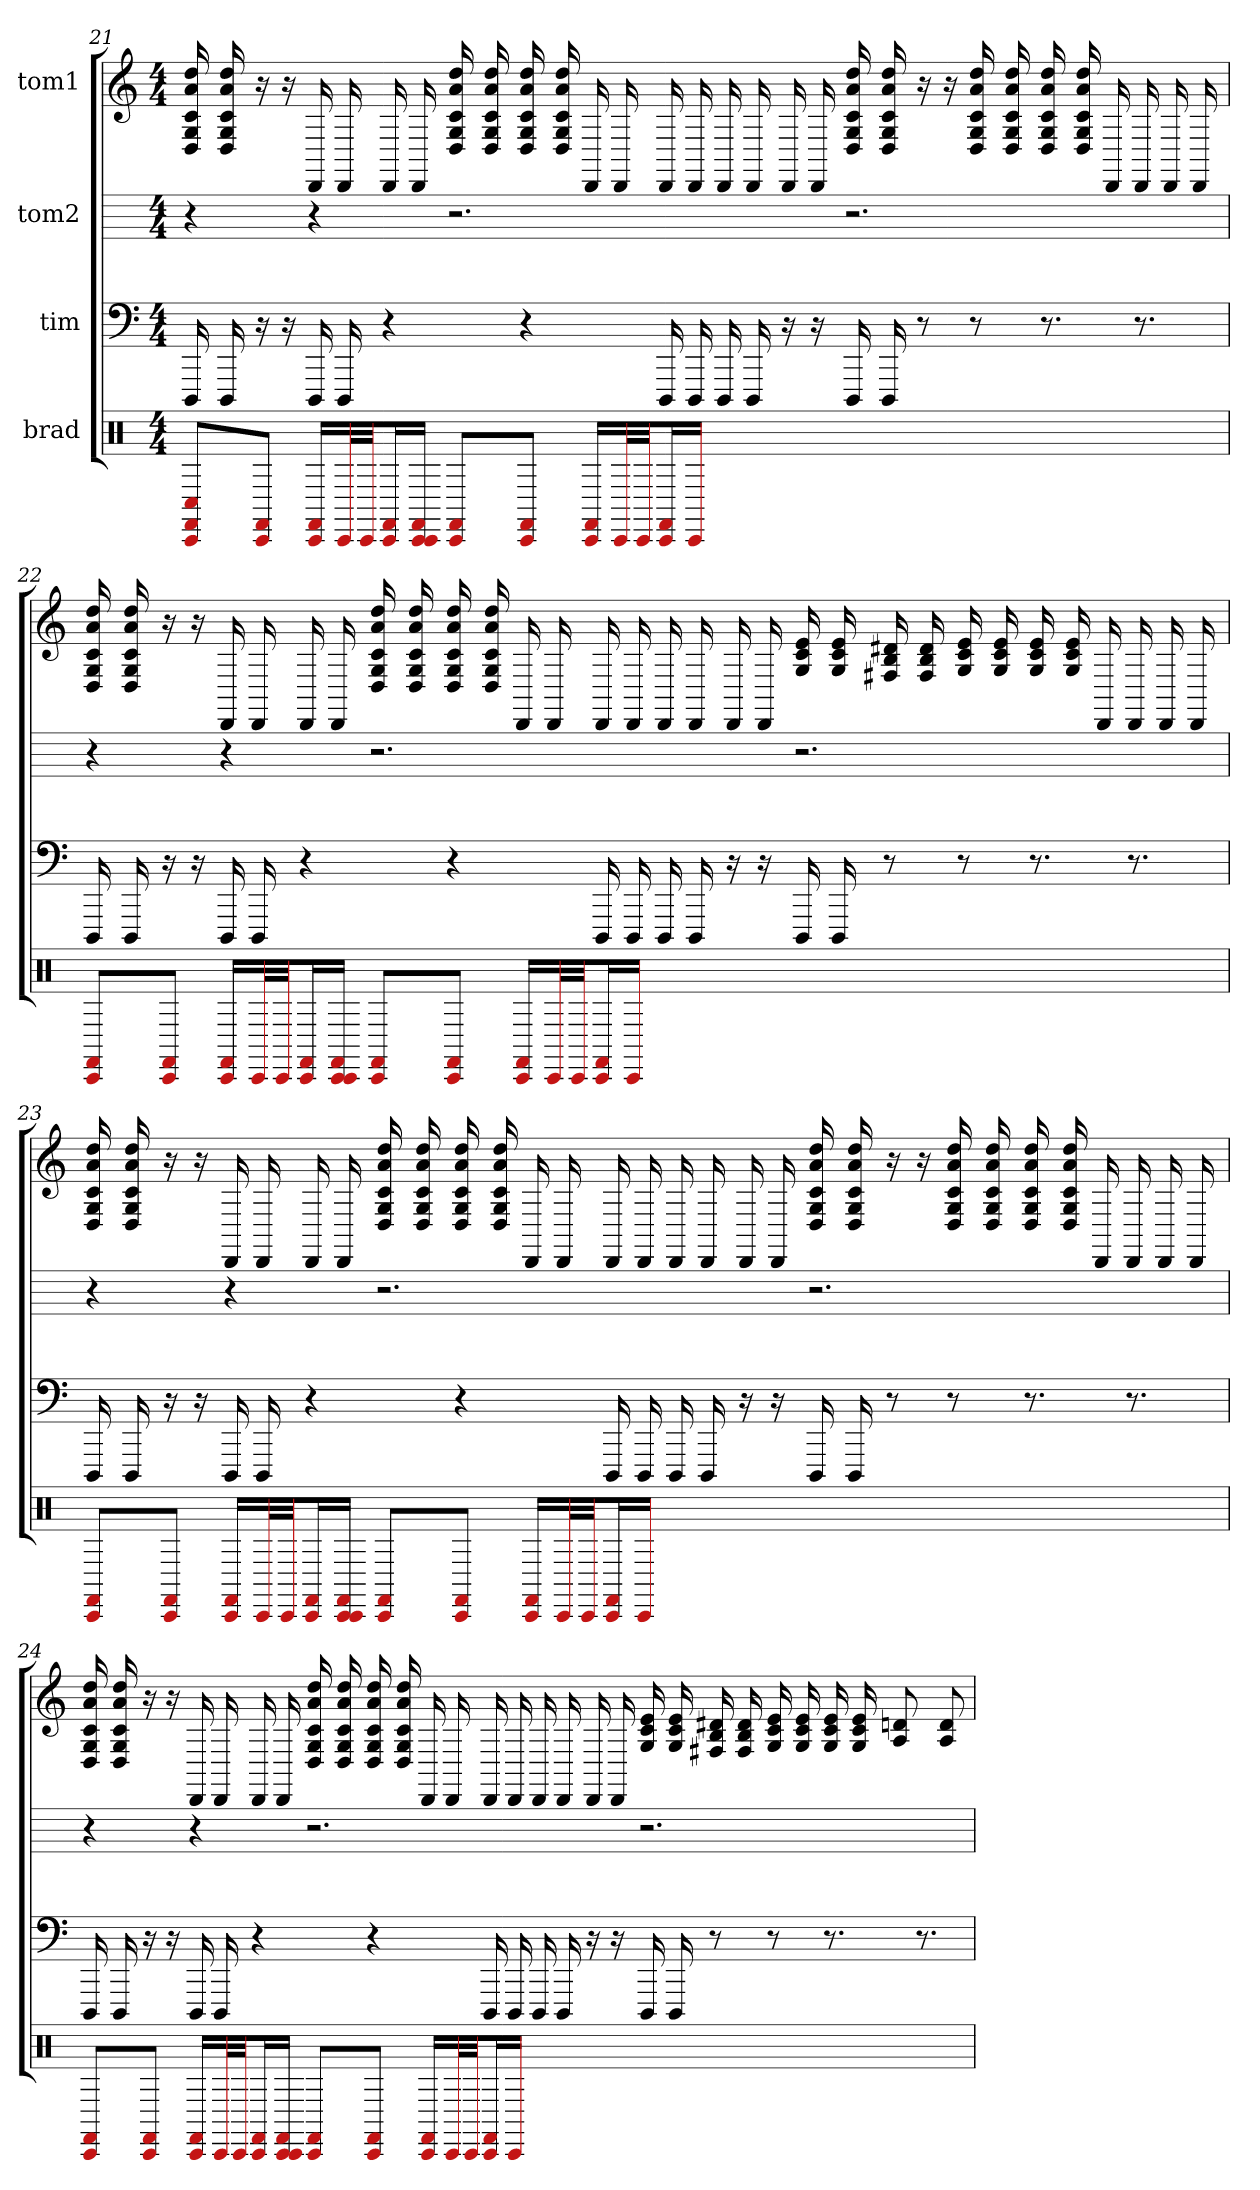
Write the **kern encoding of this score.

**kern	**kern	**kern	**kern
*part4	*part3	*part2	*part1
*staff4	*staff3	*staff2	*staff1
*I"brad	*I"tim	*I"tom2	*I"tom1
*clefX	*	*	*
*k[]	*k[]	*k[]	*k[]
*M4/4	*M4/4	*M4/4	*M4/4
=21	=21	=21	=21
8C#/ 8FF#/ 8CC/L	16DDD	4r	16dd 16a 16c 16G 16D
.	16DDD	.	16dd 16a 16c 16G 16D
8FF#/ 8CC/J	16r	.	16r
.	16r	.	16r
16FF#/ 16CC#/LL	16DDD	4r	16DD
32CC#/L	16DDD	.	16DD
32CC#/JJ	.	.	.
16FF#/ 16CC#/L	4r	.	16DD
16FF#/ 16CC#/ 16CC/JJ	.	.	16DD
8FF#/ 8CC/L	.	2.r	16dd 16a 16c 16G 16D
.	.	.	16dd 16a 16c 16G 16D
8FF#/ 8CC/J	4r	.	16dd 16a 16c 16G 16D
.	.	.	16dd 16a 16c 16G 16D
16FF#/ 16CC#/LL	.	.	16DD
32CC#/L	.	.	16DD
32CC#/JJ	.	.	.
16FF#/ 16CC#/L	16DDD	.	16DD
16CC#/JJ	16DDD	.	16DD
1ryy	16DDD	.	16DD
.	16DDD	.	16DD
.	16r	.	16DD
.	16r	.	16DD
.	16DDD	2.r	16dd 16a 16c 16G 16D
.	16DDD	.	16dd 16a 16c 16G 16D
.	8r	.	16r
.	.	.	16r
.	8r	.	16dd 16a 16c 16G 16D
.	.	.	16dd 16a 16c 16G 16D
.	8.r	.	16dd 16a 16c 16G 16D
.	.	.	16dd 16a 16c 16G 16D
.	.	.	16DD
.	8.r	.	16DD
.	.	.	16DD
.	.	.	16DD
=22	=22	=22	=22
8FF#/ 8CC/L	16DDD	4r	16dd 16a 16c 16G 16D
.	16DDD	.	16dd 16a 16c 16G 16D
8FF#/ 8CC/J	16r	.	16r
.	16r	.	16r
16FF#/ 16CC#/LL	16DDD	4r	16DD
32CC#/L	16DDD	.	16DD
32CC#/JJ	.	.	.
16FF#/ 16CC#/L	4r	.	16DD
16FF#/ 16CC#/ 16CC/JJ	.	.	16DD
8FF#/ 8CC/L	.	2.r	16dd 16a 16c 16G 16D
.	.	.	16dd 16a 16c 16G 16D
8FF#/ 8CC/J	4r	.	16dd 16a 16c 16G 16D
.	.	.	16dd 16a 16c 16G 16D
16FF#/ 16CC#/LL	.	.	16DD
32CC#/L	.	.	16DD
32CC#/JJ	.	.	.
16FF#/ 16CC#/L	16DDD	.	16DD
16CC#/JJ	16DDD	.	16DD
1ryy	16DDD	.	16DD
.	16DDD	.	16DD
.	16r	.	16DD
.	16r	.	16DD
.	16DDD	2.r	16e 16c 16G
.	16DDD	.	16e 16c 16G
.	8r	.	16d# 16B 16F#
.	.	.	16d# 16B 16F#
.	8r	.	16e 16c 16G
.	.	.	16e 16c 16G
.	8.r	.	16e 16c 16G
.	.	.	16e 16c 16G
.	.	.	16DD
.	8.r	.	16DD
.	.	.	16DD
.	.	.	16DD
=23	=23	=23	=23
8FF#/ 8CC/L	16DDD	4r	16dd 16a 16c 16G 16D
.	16DDD	.	16dd 16a 16c 16G 16D
8FF#/ 8CC/J	16r	.	16r
.	16r	.	16r
16FF#/ 16CC#/LL	16DDD	4r	16DD
32CC#/L	16DDD	.	16DD
32CC#/JJ	.	.	.
16FF#/ 16CC#/L	4r	.	16DD
16FF#/ 16CC#/ 16CC/JJ	.	.	16DD
8FF#/ 8CC/L	.	2.r	16dd 16a 16c 16G 16D
.	.	.	16dd 16a 16c 16G 16D
8FF#/ 8CC/J	4r	.	16dd 16a 16c 16G 16D
.	.	.	16dd 16a 16c 16G 16D
16FF#/ 16CC#/LL	.	.	16DD
32CC#/L	.	.	16DD
32CC#/JJ	.	.	.
16FF#/ 16CC#/L	16DDD	.	16DD
16CC#/JJ	16DDD	.	16DD
1ryy	16DDD	.	16DD
.	16DDD	.	16DD
.	16r	.	16DD
.	16r	.	16DD
.	16DDD	2.r	16dd 16a 16c 16G 16D
.	16DDD	.	16dd 16a 16c 16G 16D
.	8r	.	16r
.	.	.	16r
.	8r	.	16dd 16a 16c 16G 16D
.	.	.	16dd 16a 16c 16G 16D
.	8.r	.	16dd 16a 16c 16G 16D
.	.	.	16dd 16a 16c 16G 16D
.	.	.	16DD
.	8.r	.	16DD
.	.	.	16DD
.	.	.	16DD
=24	=24	=24	=24
8FF#/ 8CC/L	16DDD	4r	16dd 16a 16c 16G 16D
.	16DDD	.	16dd 16a 16c 16G 16D
8FF#/ 8CC/J	16r	.	16r
.	16r	.	16r
16FF#/ 16CC#/LL	16DDD	4r	16DD
32CC#/L	16DDD	.	16DD
32CC#/JJ	.	.	.
16FF#/ 16CC#/L	4r	.	16DD
16FF#/ 16CC#/ 16CC/JJ	.	.	16DD
8FF#/ 8CC/L	.	2.r	16dd 16a 16c 16G 16D
.	.	.	16dd 16a 16c 16G 16D
8FF#/ 8CC/J	4r	.	16dd 16a 16c 16G 16D
.	.	.	16dd 16a 16c 16G 16D
16FF#/ 16CC#/LL	.	.	16DD
32CC#/L	.	.	16DD
32CC#/JJ	.	.	.
16FF#/ 16CC#/L	16DDD	.	16DD
16CC#/JJ	16DDD	.	16DD
1ryy	16DDD	.	16DD
.	16DDD	.	16DD
.	16r	.	16DD
.	16r	.	16DD
.	16DDD	2.r	16e 16c 16G
.	16DDD	.	16e 16c 16G
.	8r	.	16d# 16B 16F#
.	.	.	16d# 16B 16F#
.	8r	.	16e 16c 16G
.	.	.	16e 16c 16G
.	8.r	.	16e 16c 16G
.	.	.	16e 16c 16G
.	.	.	8d 8A
.	8.r	.	.
.	.	.	8d 8A
=	=	=	=
*-	*-	*-	*-
